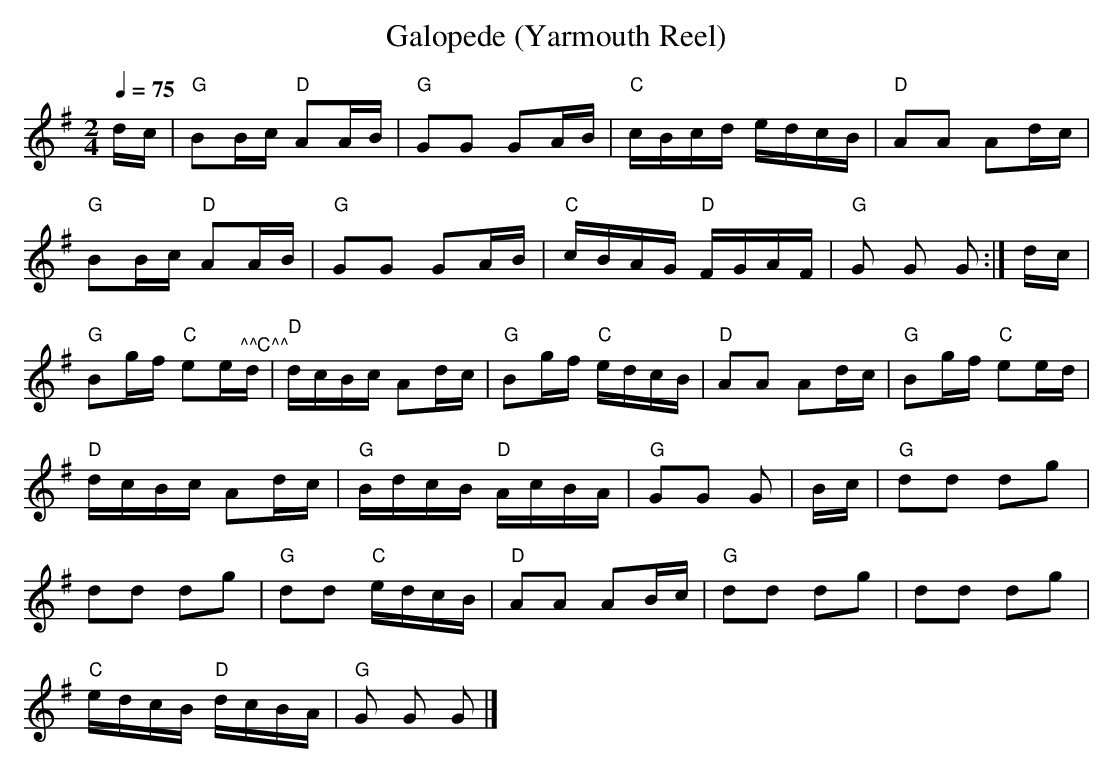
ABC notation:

X:1
T:Galopede (Yarmouth Reel)     %Tune name
Q:1/4=75     %Tempo
|:
M:2/4     %Meter
L:1/16     %
K:G
dc | "G"B2Bc "D"A2AB | "G"G2G2 G2AB | "C"cBcd edcB | "D"A2A2 A2dc |
"G"B2Bc "D"A2AB | "G"G2G2 G2AB | "C"cBAG "D"FGAF | "G"G2 G2 G2 :| dc |
"G"B2gf "C"e2e"^^^C^^"d | "D"dcBc A2dc | "G"B2gf "C"edcB | "D"A2A2 A2dc | "G"B2gf "C"e2ed |
"D"dcBc A2dc | "G"BdcB "D"AcBA | "G"G2G2 G2 | Bc | "G"d2d2 d2g2 |
d2d2 d2g2 | "G"d2d2 "C"edcB | "D"A2A2 A2Bc | "G"d2d2 d2g2 | d2d2 d2g2 |
"C"edcB "D"dcBA | "G"G2 G2 G2 |]
